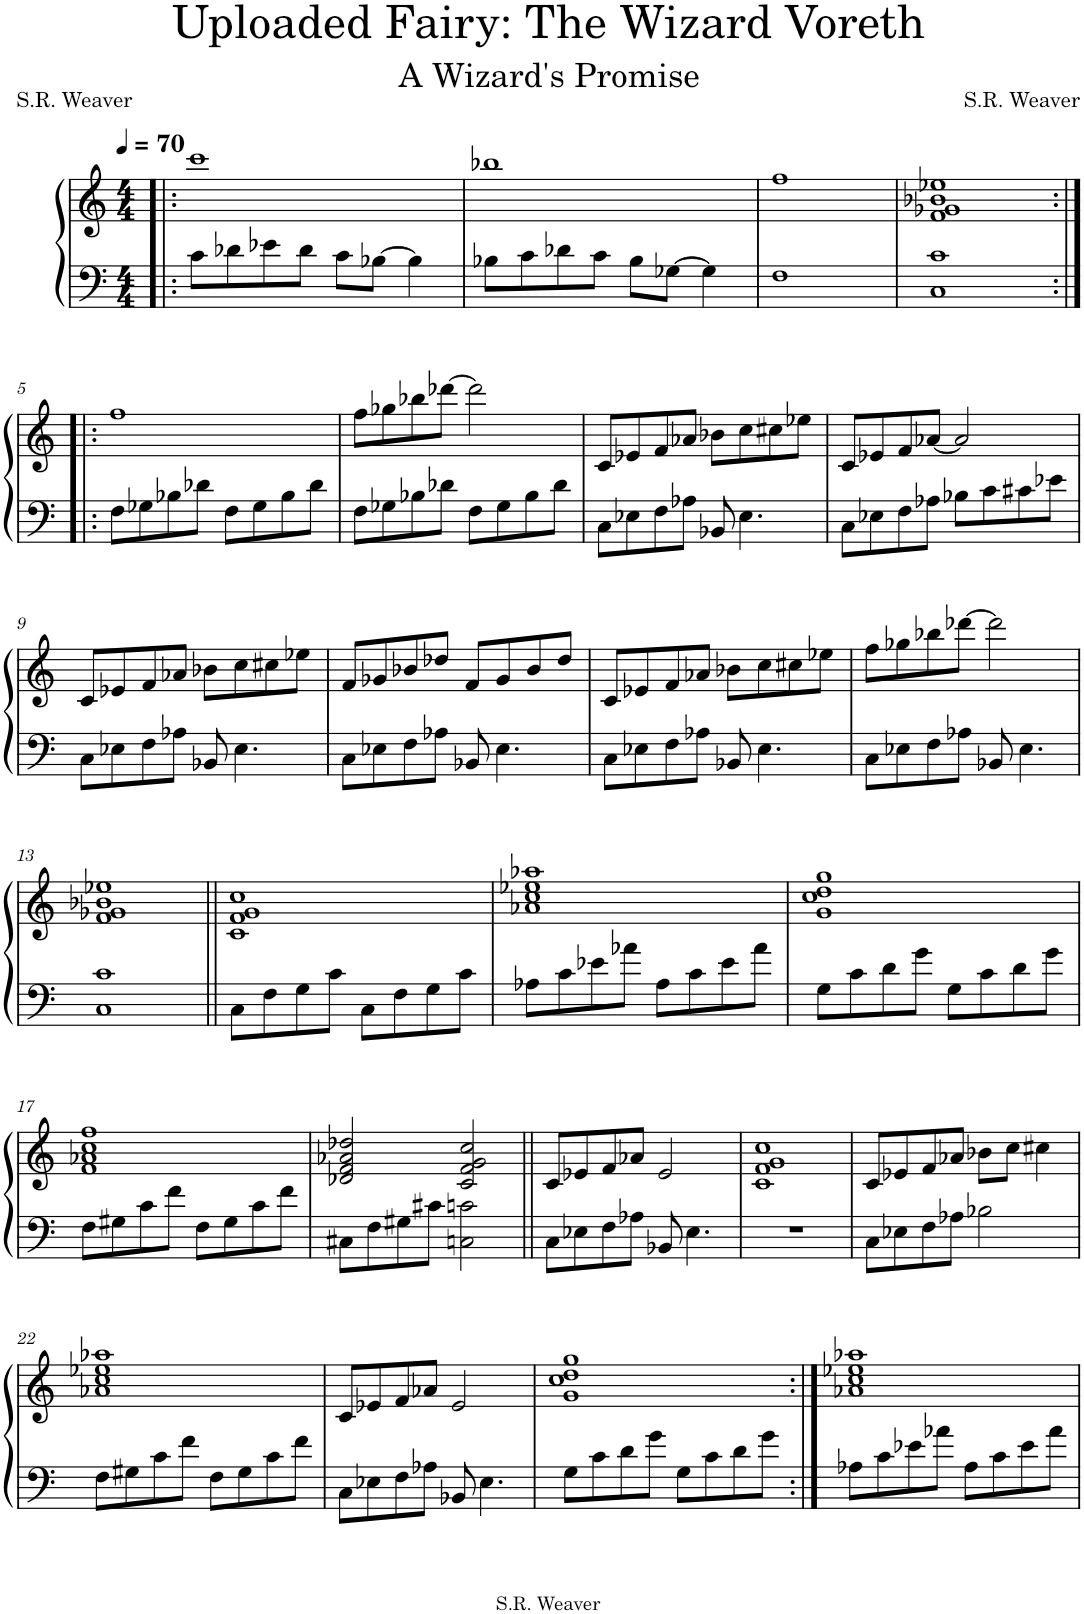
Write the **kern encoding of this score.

**kern	**kern
*part1	*part1
*staff2	*staff1
*I"Piano	*
*I'Pno.	*
*clefF4	*clefG2
*k[]	*k[]
*M4/4	*M4/4
*MM70	*MM70
=1!|:	=1!|:
8c\L	1ccc
8d-X\	.
8e-X\	.
8d-\J	.
8c\L	.
[8B-X\J	.
4B-\]	.
=2	=2
8B-X\L	1bb-X
8c\	.
8d-X\	.
8c\J	.
8B-\L	.
[8G-X\J	.
4G-\]	.
=3	=3
1F	1ff
=4	=4
1C 1c	1f 1g-X 1b-X 1ee-X
!!LO:LB:g=z
=5:|!|:	=5:|!|:
8F\L	1ff
8G-X\	.
8B-X\	.
8d-X\J	.
8F\L	.
8G-\	.
8B-\	.
8d-\J	.
=6	=6
8F\L	8ff\L
8G-X\	8gg-X\
8B-X\	8bb-X\
8d-X\J	[8ddd-X\J
8F\L	2ddd-\]
8G-\	.
8B-\	.
8d-\J	.
=7	=7
8C\L	8c/L
8E-X\	8e-X/
8F\	8f/
8A-X\J	8a-X/J
8BB-X/	8b-X\L
4.E-\	8cc\
.	8cc#X\
.	8ee-X\J
=8	=8
8C\L	8c/L
8E-X\	8e-X/
8F\	8f/
8A-X\J	[8a-X/J
8B-X\L	2a-/]
8c\	.
8c#X\	.
8e-X\J	.
!!LO:LB:g=z
=9	=9
8C\L	8c/L
8E-X\	8e-X/
8F\	8f/
8A-X\J	8a-X/J
8BB-X/	8b-X\L
4.E-\	8cc\
.	8cc#X\
.	8ee-X\J
=10	=10
8C\L	8f/L
8E-X\	8g-X/
8F\	8b-X/
8A-X\J	8dd-X/J
8BB-X/	8f/L
4.E-\	8g-/
.	8b-/
.	8dd-/J
=11	=11
8C\L	8c/L
8E-X\	8e-X/
8F\	8f/
8A-X\J	8a-X/J
8BB-X/	8b-X\L
4.E-\	8cc\
.	8cc#X\
.	8ee-X\J
=12	=12
8C\L	8ff\L
8E-X\	8gg-X\
8F\	8bb-X\
8A-X\J	[8ddd-X\J
8BB-X/	2ddd-\]
4.E-\	.
!!LO:LB:g=z
=13	=13
1C 1c	1f 1g-X 1b-X 1ee-X
=14||	=14||
8C\L	1c 1f 1g 1cc
8F\	.
8G\	.
8c\J	.
8C\L	.
8F\	.
8G\	.
8c\J	.
=15	=15
8A-X\L	1a-X 1cc 1ee-X 1aa-X
8c\	.
8e-X\	.
8a-X\J	.
8A-\L	.
8c\	.
8e-\	.
8a-\J	.
=16	=16
8G\L	1g 1cc 1dd 1gg
8c\	.
8d\	.
8g\J	.
8G\L	.
8c\	.
8d\	.
8g\J	.
!!LO:LB:g=z
=17	=17
8F\L	1f 1a-X 1cc 1ff
8G#X\	.
8c\	.
8f\J	.
8F\L	.
8G#\	.
8c\	.
8f\J	.
=18	=18
8C#X\L	2d-X/ 2f/ 2a-X/ 2dd-X/
8F\	.
8G#X\	.
8c#X\J	.
2Cn\ 2cn\	2c/ 2f/ 2g/ 2cc/
=19||	=19||
8C\L	8c/L
8E-X\	8e-X/
8F\	8f/
8A-X\J	8a-X/J
8BB-X/	2e-/
4.E-\	.
=20	=20
1r	1c 1f 1g 1cc
=21	=21
8C\L	8c/L
8E-X\	8e-X/
8F\	8f/
8A-X\J	8a-X/J
2B-X\	8b-X\L
.	8cc\J
.	4cc#X\
!!LO:LB:g=z
=22	=22
8F\L	1a-X 1cc 1ee-X 1aa-X
8G#X\	.
8c\	.
8f\J	.
8F\L	.
8G#\	.
8c\	.
8f\J	.
=23	=23
8C\L	8c/L
8E-X\	8e-X/
8F\	8f/
8A-X\J	8a-X/J
8BB-X/	2e-/
4.E-\	.
=24	=24
8G\L	1g 1cc 1dd 1gg
8c\	.
8d\	.
8g\J	.
8G\L	.
8c\	.
8d\	.
8g\J	.
=25:|!	=25:|!
8A-X\L	1a-X 1cc 1ee-X 1aa-X
8c\	.
8e-X\	.
8a-X\J	.
8A-\L	.
8c\	.
8e-\	.
8a-\J	.
=	=
*-	*-
